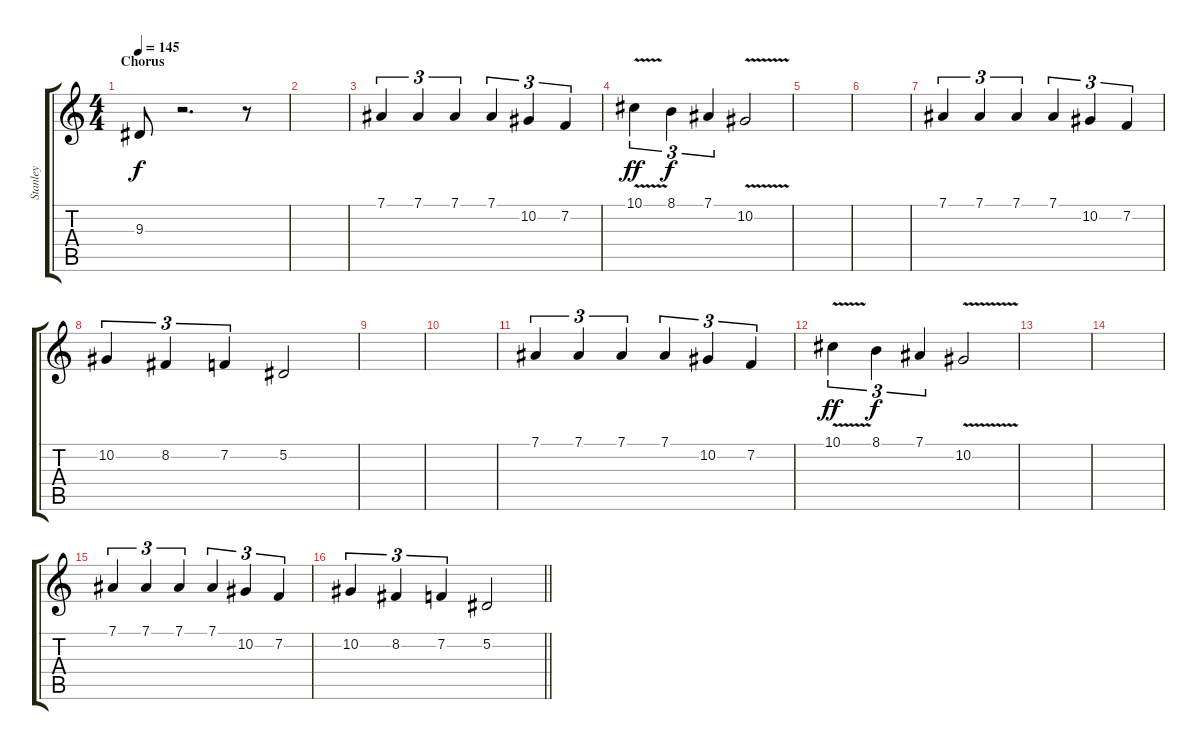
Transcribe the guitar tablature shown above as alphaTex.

\track ("Stanley" "Stanley") {instrument baritonesax}
\staff {score tabs}
\tuning (Eb4 Bb3 Gb3 Db3 Ab2 Eb2) {hide}
\ts (4 4)
\section ("" "Chorus")
\tempo 145
\clef g2
\ks c
9.3.8{dy f} r.2{d} r.8 |
|
7.1.4{tu (3 2)} 7.1.4{tu (3 2)} 7.1.4{tu (3 2)} 7.1.4{tu (3 2)} 10.2.4{tu (3 2)} 7.2.4{tu (3 2)} |
10.1{v}.4{tu (3 2) dy ff} 8.1.4{tu (3 2) dy f} 7.1.4{tu (3 2)} 10.2{v}.2 |
|
|
7.1.4{tu (3 2)} 7.1.4{tu (3 2)} 7.1.4{tu (3 2)} 7.1.4{tu (3 2)} 10.2.4{tu (3 2)} 7.2.4{tu (3 2)} |
10.2.4{tu (3 2)} 8.2.4{tu (3 2)} 7.2.4{tu (3 2)} 5.2.2 |
|
|
7.1.4{tu (3 2)} 7.1.4{tu (3 2)} 7.1.4{tu (3 2)} 7.1.4{tu (3 2)} 10.2.4{tu (3 2)} 7.2.4{tu (3 2)} |
10.1{v}.4{tu (3 2) dy ff} 8.1.4{tu (3 2) dy f} 7.1.4{tu (3 2)} 10.2{v}.2 |
|
|
7.1.4{tu (3 2)} 7.1.4{tu (3 2)} 7.1.4{tu (3 2)} 7.1.4{tu (3 2)} 10.2.4{tu (3 2)} 7.2.4{tu (3 2)} |
\barLineRight lightlight
10.2.4{tu (3 2)} 8.2.4{tu (3 2)} 7.2.4{tu (3 2)} 5.2.2
